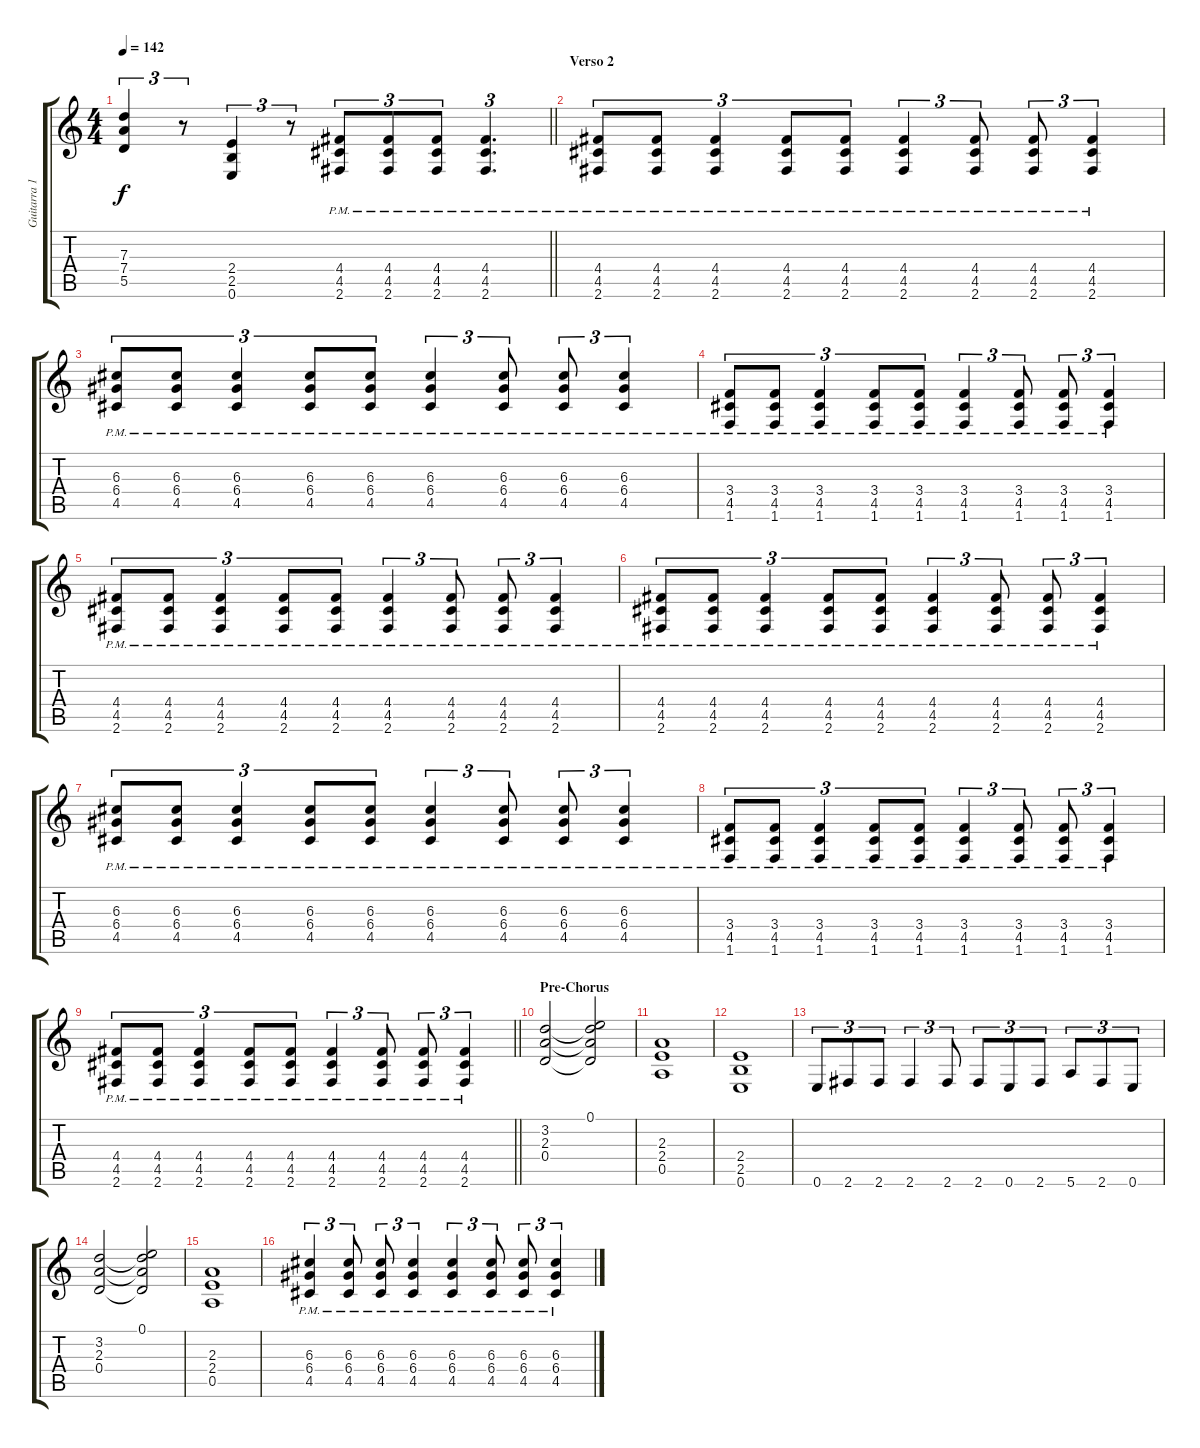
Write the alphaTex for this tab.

\track ("Guitarra 1" "Guitarra 1") {instrument distortionguitar}
\staff {score tabs}
\tuning (E4 B3 G3 D3 A2 E2) {hide}
\ts (4 4)
\tempo 142
\clef g2
\barLineRight lightlight
\ks c
(7.3 7.4 5.5).4{tu (3 2) dy f} r.8{tu (3 2)} (2.4 2.5 0.6).4{tu (3 2)} r.8{tu (3 2)} (4.4{pm} 4.5{pm} 2.6{pm}).8{tu (3 2)} (4.4{pm} 4.5{pm} 2.6{pm}).8{tu (3 2)} (4.4{pm} 4.5{pm} 2.6{pm}).8{tu (3 2)} (4.4{pm} 4.5{pm} 2.6{pm}).4{d tu (3 2)} |
\section ("" "Verso 2")
(4.4{pm} 4.5{pm} 2.6{pm}).8{tu (3 2)} (4.4{pm} 4.5{pm} 2.6{pm}).8{tu (3 2)} (4.4{pm} 4.5{pm} 2.6{pm}).4{tu (3 2)} (4.4{pm} 4.5{pm} 2.6{pm}).8{tu (3 2)} (4.4{pm} 4.5{pm} 2.6{pm}).8{tu (3 2)} (4.4{pm} 4.5{pm} 2.6{pm}).4{tu (3 2)} (4.4{pm} 4.5{pm} 2.6{pm}).8{tu (3 2)} (4.4{pm} 4.5{pm} 2.6{pm}).8{tu (3 2)} (4.4{pm} 4.5{pm} 2.6{pm}).4{tu (3 2)} |
(6.3{pm} 6.4{pm} 4.5{pm}).8{tu (3 2)} (6.3{pm} 6.4{pm} 4.5{pm}).8{tu (3 2)} (6.3{pm} 6.4{pm} 4.5{pm}).4{tu (3 2)} (6.3{pm} 6.4{pm} 4.5{pm}).8{tu (3 2)} (6.3{pm} 6.4{pm} 4.5{pm}).8{tu (3 2)} (6.3{pm} 6.4{pm} 4.5{pm}).4{tu (3 2)} (6.3{pm} 6.4{pm} 4.5{pm}).8{tu (3 2)} (6.3{pm} 6.4{pm} 4.5{pm}).8{tu (3 2)} (6.3{pm} 6.4{pm} 4.5{pm}).4{tu (3 2)} |
(3.4{pm} 4.5{pm} 1.6{pm}).8{tu (3 2)} (3.4{pm} 4.5{pm} 1.6{pm}).8{tu (3 2)} (3.4{pm} 4.5{pm} 1.6{pm}).4{tu (3 2)} (3.4{pm} 4.5{pm} 1.6{pm}).8{tu (3 2)} (3.4{pm} 4.5{pm} 1.6{pm}).8{tu (3 2)} (3.4{pm} 4.5{pm} 1.6{pm}).4{tu (3 2)} (3.4{pm} 4.5{pm} 1.6{pm}).8{tu (3 2)} (3.4{pm} 4.5{pm} 1.6{pm}).8{tu (3 2)} (3.4{pm} 4.5{pm} 1.6{pm}).4{tu (3 2)} |
(4.4{pm} 4.5{pm} 2.6{pm}).8{tu (3 2)} (4.4{pm} 4.5{pm} 2.6{pm}).8{tu (3 2)} (4.4{pm} 4.5{pm} 2.6{pm}).4{tu (3 2)} (4.4{pm} 4.5{pm} 2.6{pm}).8{tu (3 2)} (4.4{pm} 4.5{pm} 2.6{pm}).8{tu (3 2)} (4.4{pm} 4.5{pm} 2.6{pm}).4{tu (3 2)} (4.4{pm} 4.5{pm} 2.6{pm}).8{tu (3 2)} (4.4{pm} 4.5{pm} 2.6{pm}).8{tu (3 2)} (4.4{pm} 4.5{pm} 2.6{pm}).4{tu (3 2)} |
(4.4{pm} 4.5{pm} 2.6{pm}).8{tu (3 2)} (4.4{pm} 4.5{pm} 2.6{pm}).8{tu (3 2)} (4.4{pm} 4.5{pm} 2.6{pm}).4{tu (3 2)} (4.4{pm} 4.5{pm} 2.6{pm}).8{tu (3 2)} (4.4{pm} 4.5{pm} 2.6{pm}).8{tu (3 2)} (4.4{pm} 4.5{pm} 2.6{pm}).4{tu (3 2)} (4.4{pm} 4.5{pm} 2.6{pm}).8{tu (3 2)} (4.4{pm} 4.5{pm} 2.6{pm}).8{tu (3 2)} (4.4{pm} 4.5{pm} 2.6{pm}).4{tu (3 2)} |
(6.3{pm} 6.4{pm} 4.5{pm}).8{tu (3 2)} (6.3{pm} 6.4{pm} 4.5{pm}).8{tu (3 2)} (6.3{pm} 6.4{pm} 4.5{pm}).4{tu (3 2)} (6.3{pm} 6.4{pm} 4.5{pm}).8{tu (3 2)} (6.3{pm} 6.4{pm} 4.5{pm}).8{tu (3 2)} (6.3{pm} 6.4{pm} 4.5{pm}).4{tu (3 2)} (6.3{pm} 6.4{pm} 4.5{pm}).8{tu (3 2)} (6.3{pm} 6.4{pm} 4.5{pm}).8{tu (3 2)} (6.3{pm} 6.4{pm} 4.5{pm}).4{tu (3 2)} |
(3.4{pm} 4.5{pm} 1.6{pm}).8{tu (3 2)} (3.4{pm} 4.5{pm} 1.6{pm}).8{tu (3 2)} (3.4{pm} 4.5{pm} 1.6{pm}).4{tu (3 2)} (3.4{pm} 4.5{pm} 1.6{pm}).8{tu (3 2)} (3.4{pm} 4.5{pm} 1.6{pm}).8{tu (3 2)} (3.4{pm} 4.5{pm} 1.6{pm}).4{tu (3 2)} (3.4{pm} 4.5{pm} 1.6{pm}).8{tu (3 2)} (3.4{pm} 4.5{pm} 1.6{pm}).8{tu (3 2)} (3.4{pm} 4.5{pm} 1.6{pm}).4{tu (3 2)} |
\barLineRight lightlight
(4.4{pm} 4.5{pm} 2.6{pm}).8{tu (3 2)} (4.4{pm} 4.5{pm} 2.6{pm}).8{tu (3 2)} (4.4{pm} 4.5{pm} 2.6{pm}).4{tu (3 2)} (4.4{pm} 4.5{pm} 2.6{pm}).8{tu (3 2)} (4.4{pm} 4.5{pm} 2.6{pm}).8{tu (3 2)} (4.4{pm} 4.5{pm} 2.6{pm}).4{tu (3 2)} (4.4{pm} 4.5{pm} 2.6{pm}).8{tu (3 2)} (4.4{pm} 4.5{pm} 2.6{pm}).8{tu (3 2)} (4.4{pm} 4.5{pm} 2.6{pm}).4{tu (3 2)} |
\section ("" "Pre-Chorus")
(3.2 2.3 0.4).2 (0.1 3.2{t} 2.3{t} 0.4{t}).2 |
(2.3 2.4 0.5).1 |
(2.4 2.5 0.6).1 |
0.6.8{tu (3 2)} 2.6.8{tu (3 2)} 2.6.8{tu (3 2)} 2.6.4{tu (3 2)} 2.6.8{tu (3 2)} 2.6.8{tu (3 2)} 0.6.8{tu (3 2)} 2.6.8{tu (3 2)} 5.6.8{tu (3 2)} 2.6.8{tu (3 2)} 0.6.8{tu (3 2)} |
(3.2 2.3 0.4).2 (0.1 3.2{t} 2.3{t} 0.4{t}).2 |
(2.3 2.4 0.5).1 |
(6.3{pm} 6.4{pm} 4.5{pm}).4{tu (3 2)} (6.3{pm} 6.4{pm} 4.5{pm}).8{tu (3 2)} (6.3{pm} 6.4{pm} 4.5{pm}).8{tu (3 2)} (6.3{pm} 6.4{pm} 4.5{pm}).4{tu (3 2)} (6.3{pm} 6.4{pm} 4.5{pm}).4{tu (3 2)} (6.3{pm} 6.4{pm} 4.5{pm}).8{tu (3 2)} (6.3{pm} 6.4{pm} 4.5{pm}).8{tu (3 2)} (6.3{pm} 6.4{pm} 4.5{pm}).4{tu (3 2)}
